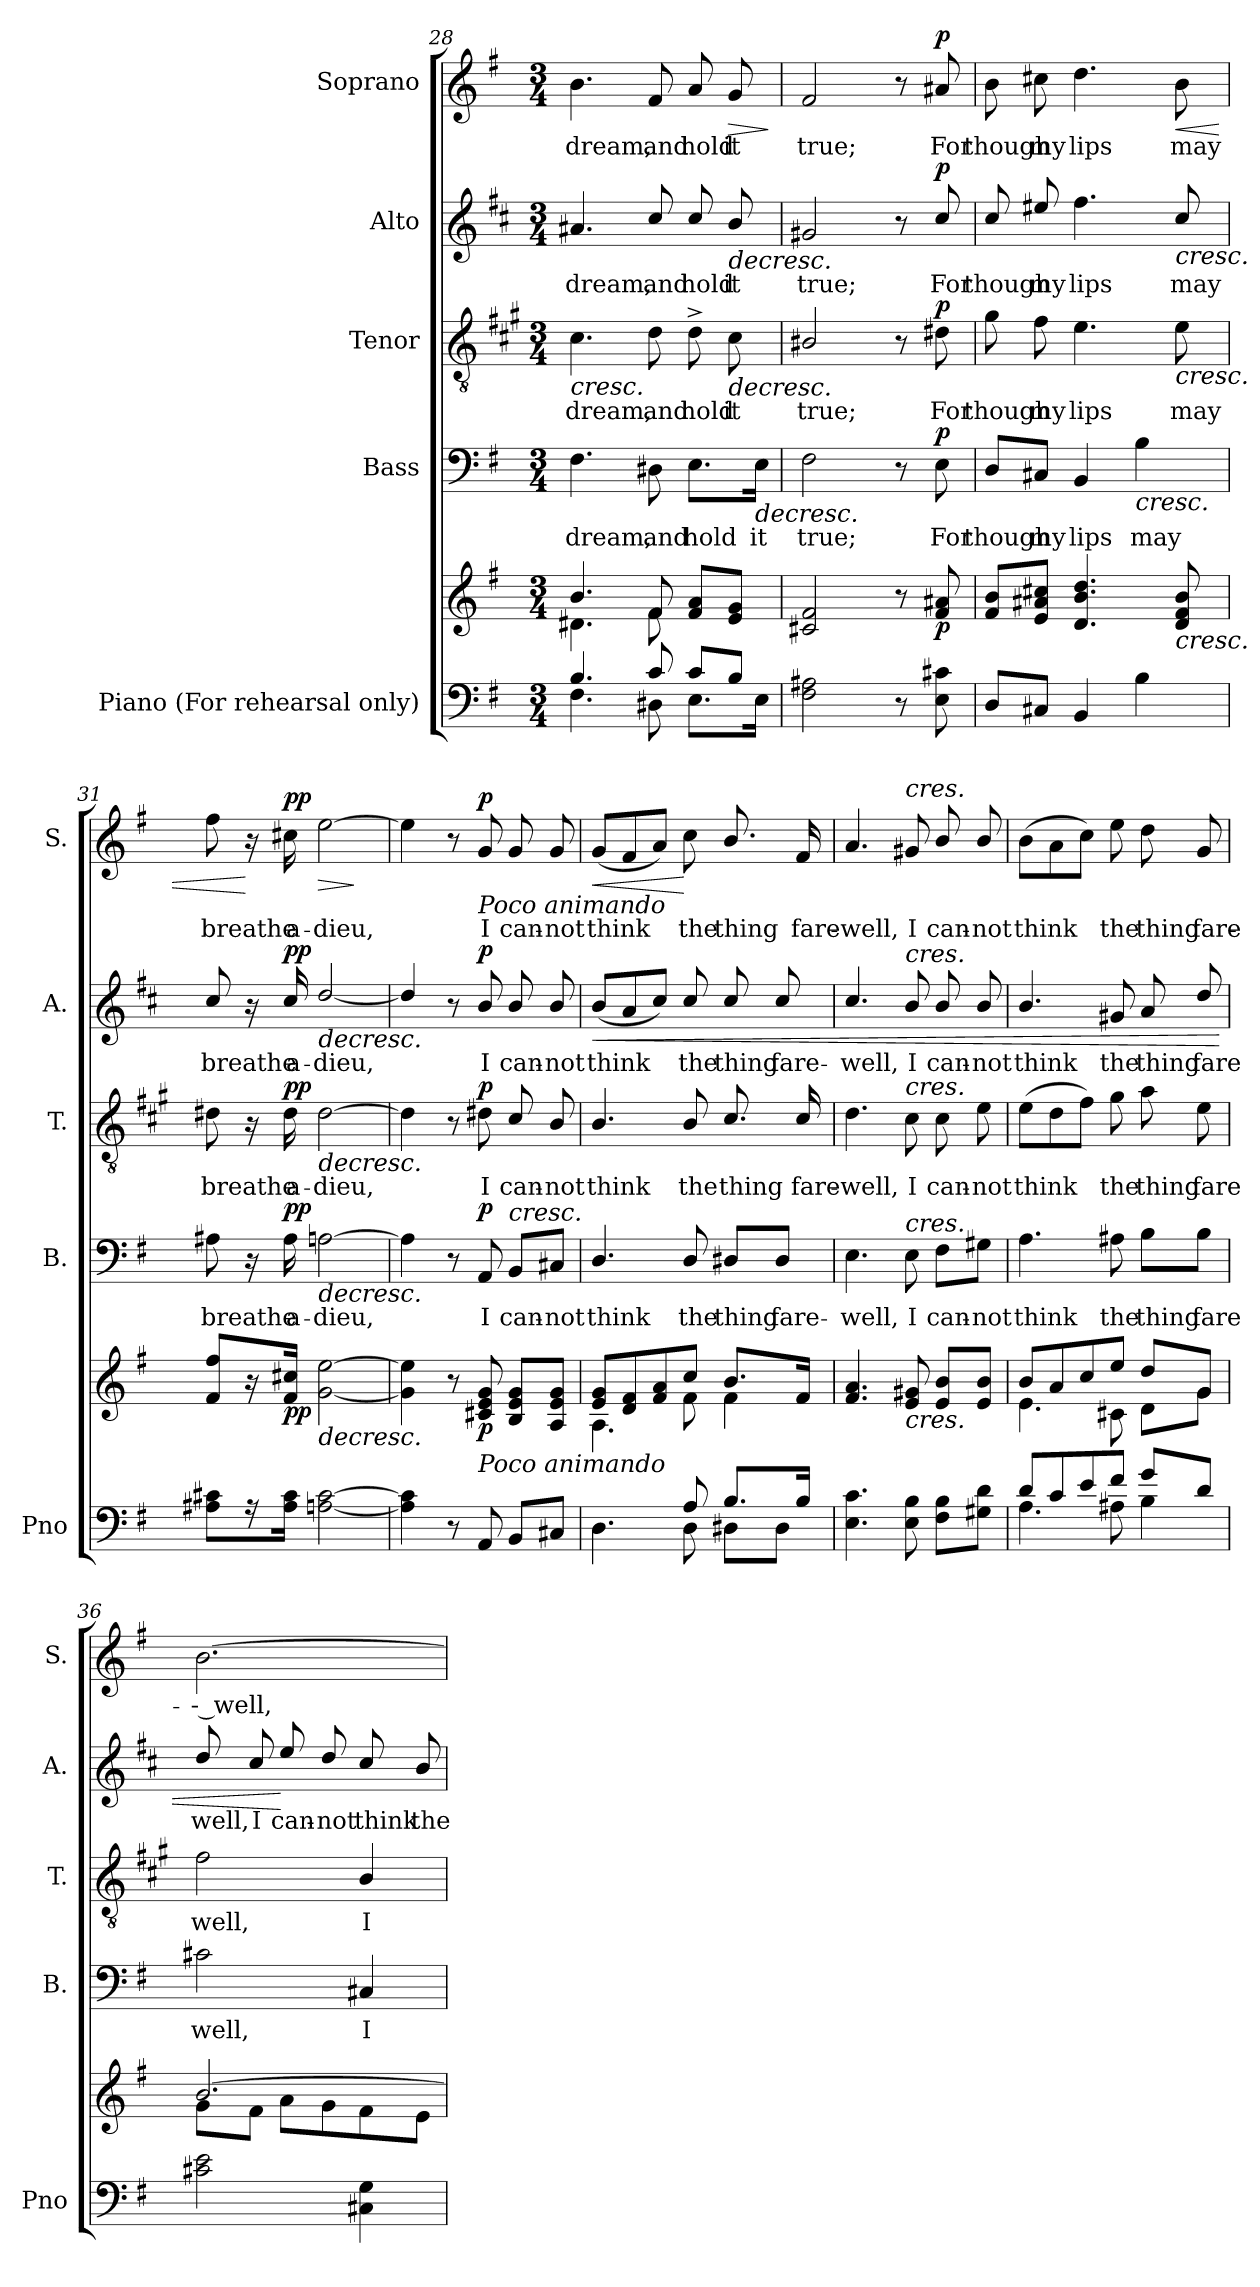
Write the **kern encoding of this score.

**kern	**kern	**dynam	**kern	**text	**dynam	**kern	**text	**dynam	**kern	**text	**dynam	**kern	**text	**dynam
*part5	*part5	*part5	*part4	*part4	*part4	*part3	*part3	*part3	*part2	*part2	*part2	*part1	*part1	*part1
*staff6	*staff5	*staff5/6	*staff4	*staff4	*staff4	*staff3	*staff3	*staff3	*staff2	*staff2	*staff2	*staff1	*staff1	*staff1
*I"Piano                       (For rehearsal only)	*	*	*I"Bass	*	*	*I"Tenor	*	*	*I"Alto	*	*	*I"Soprano	*	*
*I'Pno	*	*	*I'B.	*	*	*I'T.	*	*	*I'A.	*	*	*I'S.	*	*
!!LO:LB:g=z
*clefF4	*clefG2	*	*clefF4	*	*	*clefGv2	*	*	*clefG2	*	*	*clefG2	*	*
*	*	*	*	*	*	*ITrd1c2	*	*	*ITrd4c7	*	*	*	*	*
*k[f#]	*k[f#]	*	*k[f#]	*	*	*k[f#]	*	*	*k[f#]	*	*	*k[f#]	*	*
*M3/4	*M3/4	*	*M3/4	*	*	*M3/4	*	*	*M3/4	*	*	*M3/4	*	*
=28	=28	=28	=28	=28	=28	=28	=28	=28	=28	=28	=28	=28	=28	=28
*^	*^	*	*	*	*	*	*	*	*	*	*	*	*	*
!	!	!	!	!	!	!LO:LY:b	!	!	!LO:LY:b	!LO:HP:b	!	!LO:LY:b	!	!	!LO:LY:b	!
4.B/	4.F#\	4.b/	4.d#X\	.	4.F#\	dream,	.	4.B\	dream,	<	4.d#X/	dream,	.	4.b\	dream,	.
!	!	!	!	!	!	!LO:LY:b	!	!	!LO:LY:b	!	!	!LO:LY:b	!	!	!LO:LY:b	!
8c/	8D#X\	8f#/	8f#\	.	8D#X\	and	.	8c\	and	.	8f#/	and	.	8f#/	and	.
!	!	!	!	!	!	!LO:LY:b	!	!	!LO:LY:b	!	!	!LO:LY:b	!	!	!LO:LY:b	!
8c/L	8.E\L	8f#/ 8a/L	4ryy	.	8.E\L	hold	.	8c^\	hold	.	8f#/	hold	.	8a/	hold	.
!	!	!	!	!	!	!	!	!	!LO:LY:b	!LO:HP:b	!	!LO:LY:b	!LO:HP:b	!	!LO:LY:b	!LO:HP:b
8B/J	.	8e/ 8g/J	.	.	.	.	.	8B\	it	>	8e/	it	>	8g/	it	>
!	!	!	!	!	!	!LO:LY:b	!LO:HP:b	!	!	!	!	!	!	!	!	!
.	16E\Jk	.	.	.	16E\Jk	it	>	.	.	.	.	.	.	.	.	.
*v	*v	*	*	*	*	*	*	*	*	*	*	*	*	*	*	*
*	*v	*v	*	*	*	*	*	*	*	*	*	*	*	*	*
.	.	.	.	.	.	.	.	[	.	.	.	.	.	]
=29	=29	=29	=29	=29	=29	=29	=29	=29	=29	=29	=29	=29	=29	=29
!	!	!	!	!LO:LY:b	!	!	!LO:LY:b	!	!	!LO:LY:b	!	!	!LO:LY:b	!
2F#\ 2A#X\	2c#X/ 2f#/	.	2F#\	true;	.	2A#X/	true;	.	2c#X/	true;	.	2f#/	true;	.
8r	8r	.	8r	.	.	8r	.	.	8r	.	.	8r	.	.
!	!	!LO:DY:b	!	!LO:LY:b	!LO:DY:a	!	!LO:LY:b	!LO:DY:a	!	!LO:LY:b	!LO:DY:a	!	!LO:LY:b	!LO:DY:a
8E\ 8c#X\	8f#/ 8a#X/	p	8E\	For	p	8c#X\	For	p	8f#/	For	p	8a#X/	For	p
=30	=30	=30	=30	=30	=30	=30	=30	=30	=30	=30	=30	=30	=30	=30
!	!	!	!	!LO:LY:b	!	!	!LO:LY:b	!	!	!LO:LY:b	!	!	!LO:LY:b	!
8D/L	8f#/ 8b/L	.	8D/L	though	.	8f#\	though	.	8f#/	though	.	8b\	though	.
!	!	!	!	!LO:LY:b	!	!	!LO:LY:b	!	!	!LO:LY:b	!	!	!LO:LY:b	!
8C#X/J	8e/ 8a#X/ 8cc#X/J	.	8C#X/J	my	.	8e\	my	.	8a#X/	my	.	8cc#X\	my	.
!	!	!	!	!LO:LY:b	!	!	!LO:LY:b	!	!	!LO:LY:b	!	!	!LO:LY:b	!
4BB/	4.d/ 4.b/ 4.dd/	.	4BB/	lips	.	4.d\	lips	.	4.b\	lips	.	4.dd\	lips	.
!	!	!	!	!LO:LY:b	!LO:HP:b	!	!	!	!	!	!	!	!	!
4B\	.	.	4B\	may	<	.	.	.	.	.	.	.	.	.
!	!	!LO:HP:b	!	!	!	!	!LO:LY:b	!LO:HP:b	!	!LO:LY:b	!LO:HP:b	!	!LO:LY:b	!LO:HP:b
.	8d/ 8f#/ 8b/	<	.	.	.	8d\	may	<	8f#/	may	<	8b\	may	<
.	.	.	.	.	]	.	.	.	.	.	.	.	.	.
=31	=31	=31	=31	=31	=31	=31	=31	=31	=31	=31	=31	=31	=31	=31
!	!	!	!	!LO:LY:b	!	!	!LO:LY:b	!	!	!LO:LY:b	!	!	!LO:LY:b	!
8A#X\ 8c#X\L	8f#/ 8ff#/L	.	8A#X\	breathe	.	8c#X\	breathe	.	8f#/	breathe	.	8ff#\	breathe	.
16r	16r	.	16r	.	.	16r	.	]	16r	.	]	16r	.	[
!	!	!LO:DY:b	!	!LO:LY:b	!LO:DY:a	!	!LO:LY:b	!LO:DY:a	!	!LO:LY:b	!LO:DY:a	!	!LO:LY:b	!LO:DY:a
16A#\ 16c#\JJ	16f#/ 16cc#X/JJ	pp	16A#\	a-	pp	16c#\	a-	pp	16f#/	a-	pp	16cc#X\	a-	pp
!	!	!LO:HP:b	!	!LO:LY:b	!LO:HP:b	!	!LO:LY:b	!LO:HP:b	!	!LO:LY:b	!LO:HP:b	!	!LO:LY:b	!LO:HP:b
[2An\ [2c#\	[2g\ [2ee\	>	[2An\	-dieu,	>	[2c#\	-dieu,	>	[2g/	-dieu,	>	[2ee\	-dieu,	>
.	.	[	.	.	[	.	.	[	.	.	[	.	.	]
!!LO:LB:g=z
=32	=32	=32	=32	=32	=32	=32	=32	=32	=32	=32	=32	=32	=32	=32
4A\] 4c#\]	4g\] 4ee\]	.	4A\]	.	.	4c#\]	.	.	4g/]	.	.	4ee\]	.	.
8r	8r	.	8r	.	.	8r	.	.	8r	.	.	8r	.	.
!	!	!	!	!	!	!	!	!	!	!	!	!LO:TX:b:i:t=Poco animando	!	!
!	!LO:TX:b:i:t=Poco animando	!	!	!	!	!	!	!	!	!	!	!	!	!
!	!	!LO:DY:b	!	!LO:LY:b	!LO:DY:a	!	!LO:LY:b	!LO:DY:a	!	!LO:LY:b	!LO:DY:a	!	!LO:LY:b	!LO:DY:a
8AA/	8c#X/ 8e/ 8g/	p	8AA/	I	p	8c#X\	I	p	8e/	I	p	8g/	I	p
!	!	!	!LO:TX:a:i:t=cresc.	!	!	!	!	!	!	!	!	!	!	!
!	!	!	!	!LO:LY:b	!	!	!LO:LY:b	!	!	!LO:LY:b	!	!	!LO:LY:b	!
8BB/L	8B/ 8e/ 8g/L	.	8BB/L	can-	.	8B/	can-	.	8e/	can-	.	8g/	can-	.
!	!	!	!	!LO:LY:b	!	!	!LO:LY:b	!	!	!LO:LY:b	!	!	!LO:LY:b	!
8C#X/J	8A/ 8e/ 8g/J	.	8C#X/J	-not	.	8A/	-not	.	8e/	-not	.	8g/	-not	.
=33	=33	=33	=33	=33	=33	=33	=33	=33	=33	=33	=33	=33	=33	=33
*^	*^	*	*	*	*	*	*	*	*	*	*	*	*	*
!	!	!	!	!	!	!LO:LY:b	!	!	!LO:LY:b	!	!	!LO:LY:b	!LO:HP:b	!	!LO:LY:b	!LO:HP:b
4.D\	4.ryy	8e/ 8g/L	4.A\	.	4.D/	think	.	4.A/	think	.	(8e/L	think	<	(8g/L	think	<
.	.	8d/ 8f#/	.	.	.	.	.	.	.	.	8d/	.	.	8f#/	.	.
.	.	8f#/ 8a/	.	.	.	.	.	.	.	.	8f#/J)	.	.	8a/J)	.	.
!	!	!	!	!	!	!LO:LY:b	!	!	!LO:LY:b	!	!	!LO:LY:b	!	!	!LO:LY:b	!
8A/	8D\	8cc/J	8f#\	]	8D/	the	.	8A/	the	.	8f#/	the	]	8cc\	the	[
!	!	!	!	!	!	!LO:LY:b	!	!	!LO:LY:b	!	!	!LO:LY:b	!	!	!LO:LY:b	!
8.B/L	8D#X\L	8.b/L	4f#\	.	8D#X/L	thing	.	8.B/	thing	.	8f#/	thing	.	8.b/	thing	.
!	!	!	!	!	!	!LO:LY:b	!	!	!	!	!	!LO:LY:b	!	!	!	!
.	8D#\J	.	.	.	8D#/J	fare-	.	.	.	.	8f#/	fare-	.	.	.	.
!	!	!	!	!	!	!	!	!	!LO:LY:b	!	!	!	!	!	!LO:LY:b	!
16B/Jk	.	16f#/Jk	.	.	.	.	.	16B/	fare-	.	.	.	.	16f#/	fare-	.
*v	*v	*	*	*	*	*	*	*	*	*	*	*	*	*	*	*
*	*v	*v	*	*	*	*	*	*	*	*	*	*	*	*	*
.	.	.	.	.	]	.	.	]	.	.	.	.	.	.
=34	=34	=34	=34	=34	=34	=34	=34	=34	=34	=34	=34	=34	=34	=34
!	!	!	!	!LO:LY:b	!	!	!LO:LY:b	!	!	!LO:LY:b	!	!	!LO:LY:b	!
4.E\ 4.c\	4.f#/ 4.a/	.	4.E\	-well,	.	4.c\	-well,	.	4.f#/	-well,	.	4.a/	-well,	.
!	!	!	!	!	!	!	!	!	!	!	!	!LO:TX:a:i:t=cres.	!	!
!	!	!	!	!	!	!	!	!	!LO:TX:a:i:t=cres.	!	!	!	!	!
!	!	!	!	!	!	!LO:TX:a:i:t=cres.	!	!	!	!	!	!	!	!
!	!	!	!LO:TX:a:i:t=cres.	!	!	!	!	!	!	!	!	!	!	!
!	!LO:TX:b:i:t=cres.	!	!	!	!	!	!	!	!	!	!	!	!	!
!	!	!	!	!LO:LY:b	!	!	!LO:LY:b	!	!	!LO:LY:b	!	!	!LO:LY:b	!
8E\ 8B\	8e/ 8g#X/	.	8E\	I	.	8B\	I	.	8e/	I	.	8g#X/	I	.
!	!	!	!	!LO:LY:b	!	!	!LO:LY:b	!	!	!LO:LY:b	!	!	!LO:LY:b	!
8F#\ 8B\L	8e/ 8b/L	.	8F#\L	can-	.	8B\	can-	.	8e/	can-	.	8b/	can-	.
!	!	!	!	!LO:LY:b	!	!	!LO:LY:b	!	!	!LO:LY:b	!	!	!LO:LY:b	!
8G#X\ 8d\J	8e/ 8b/J	.	8G#X\J	-not	.	8d\	-not	.	8e/	-not	.	8b/	-not	.
=35	=35	=35	=35	=35	=35	=35	=35	=35	=35	=35	=35	=35	=35	=35
*^	*^	*	*	*	*	*	*	*	*	*	*	*	*	*
!	!	!	!	!	!	!LO:LY:b	!	!	!LO:LY:b	!	!	!LO:LY:b	!	!	!LO:LY:b	!
8d/L	4.A\	8b/L	4.e\	.	4.A\	think	.	(8d\L	think	.	4.e/	think	.	(8b\L	think	.
8c/	.	8a/	.	.	.	.	.	8c\	.	.	.	.	.	8a\	.	.
8e/	.	8cc/	.	.	.	.	.	8e\J)	.	.	.	.	.	8cc\J)	.	.
!	!	!	!	!	!	!LO:LY:b	!	!	!LO:LY:b	!	!	!LO:LY:b	!	!	!LO:LY:b	!
8f#/J	8A#X\	8ee/J	8c#X\	.	8A#X\	the	.	8f#\	the	.	8c#X/	the	.	8ee\	the	.
!	!	!	!	!	!	!LO:LY:b	!	!	!LO:LY:b	!	!	!LO:LY:b	!	!	!LO:LY:b	!
8g/L	4B\	8dd/L	8d\L	.	8B\L	thing	.	8g\	thing	.	8d/	thing	.	8dd\	thing	.
!	!	!	!	!	!	!LO:LY:b	!	!	!LO:LY:b	!	!	!LO:LY:b	!	!	!LO:LY:b	!
8d/J	.	8g/J	8g\J	.	8B\J	fare	.	8d\	fare	.	8g/	fare	.	8g/	fare-	.
*v	*v	*	*	*	*	*	*	*	*	*	*	*	*	*	*	*
!!LO:PB:g=z
=36	=36	=36	=36	=36	=36	=36	=36	=36	=36	=36	=36	=36	=36	=36	=36
!	!	!	!	!	!LO:LY:b	!	!	!LO:LY:b	!	!	!LO:LY:b	!	!	!LO:LY:b	!
2c#X\ 2e\	[2.b/	8g\L	.	2c#X\	- well,	.	2e\	- well,	.	8g/	- well,	.	[2.b\	-- well,	.
!	!	!	!	!	!	!	!	!	!	!	!LO:LY:b	!	!	!	!
.	.	8f#\J	.	.	.	.	.	.	.	8f#/	I	.	.	.	.
!	!	!	!	!	!	!	!	!	!	!	!LO:LY:b	!	!	!	!
.	.	8a\L	.	.	.	.	.	.	.	8a/	can-	[	.	.	.
!	!	!	!	!	!	!	!	!	!	!	!LO:LY:b	!	!	!	!
.	.	8g\	.	.	.	.	.	.	.	8g/	-not	.	.	.	.
!	!	!	!	!	!LO:LY:b	!	!	!LO:LY:b	!	!	!LO:LY:b	!	!	!	!
4C#X\ 4G\	.	8f#\	.	4C#X/	I	.	4A/	I	.	8f#/	think	.	.	.	.
!	!	!	!	!	!	!	!	!	!	!	!LO:LY:b	!	!	!	!
.	.	8e\J	.	.	.	.	.	.	.	8e/	the	.	.	.	.
*	*v	*v	*	*	*	*	*	*	*	*	*	*	*	*	*
=	=	=	=	=	=	=	=	=	=	=	=	=	=	=
*-	*-	*-	*-	*-	*-	*-	*-	*-	*-	*-	*-	*-	*-	*-
